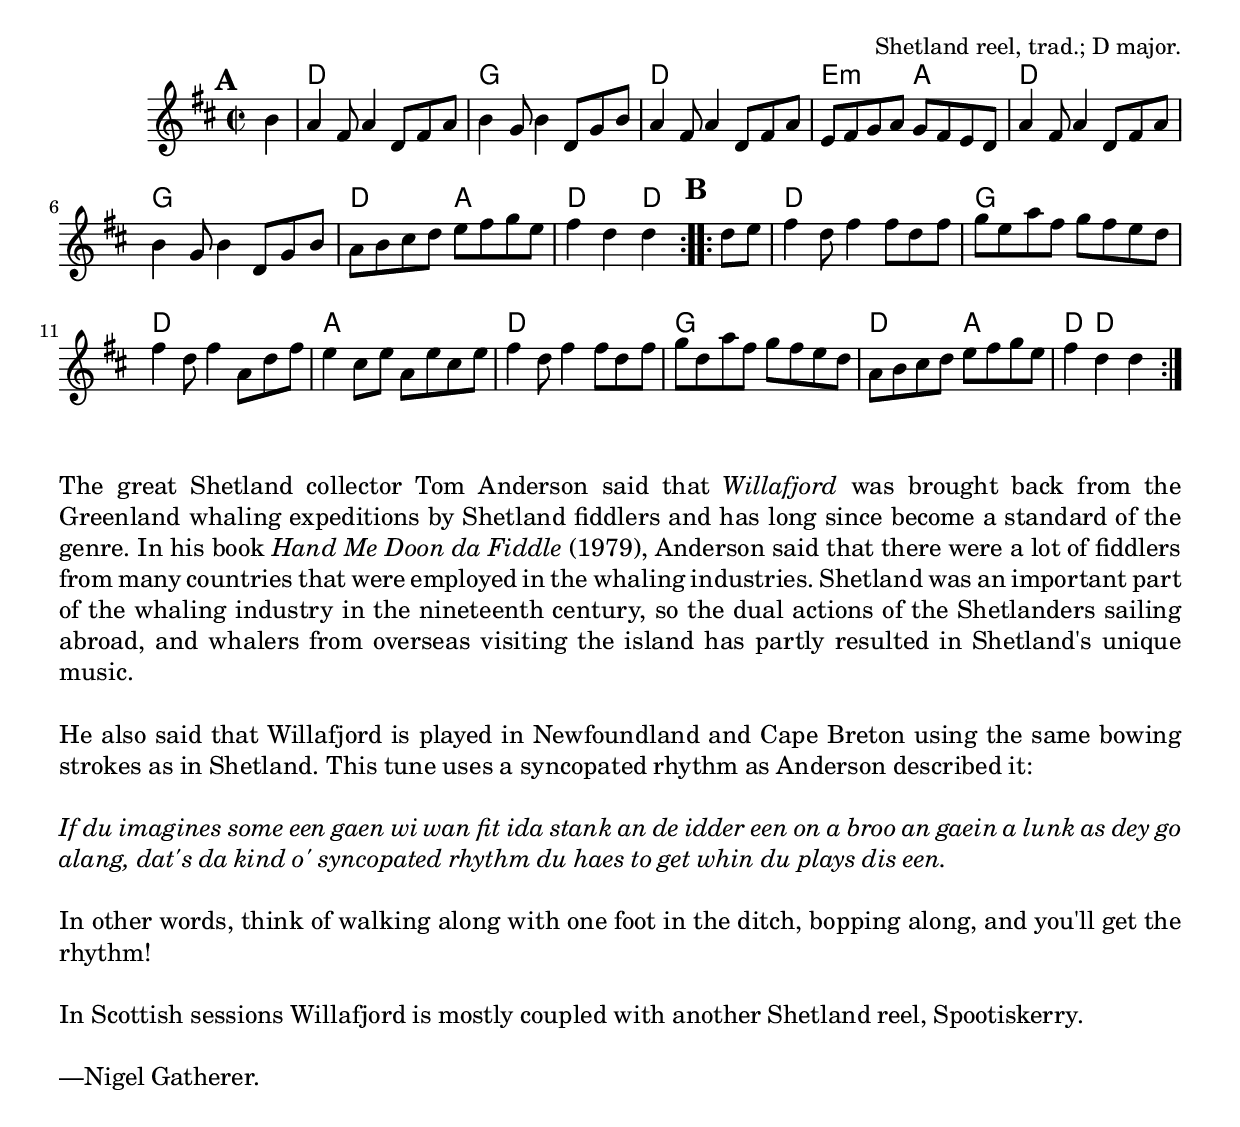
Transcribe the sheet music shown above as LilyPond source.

\version "2.18.2"
\include "util.ly"

\tocItem \markup "Willafjord"

\score {
  <<
    \relative b' {
      \time 2/2
      \key d \major

      \repeat volta 2 {
        \mark \default
        \partial 4 b4 |
        a4 fis8 a4 d,8 fis a |
        b4 g8 b4 d,8 g b |
        a4 fis8 a4 d,8 fis a |
        e fis g a g fis e d |

        a'4 fis8 a4 d,8 fis a |
        b4 g8 b4 d,8 g b |
        a8 b cis d e fis g e |
        fis4 d d
      }

      \repeat volta 2 {
        \mark \default
        d8 e |
        fis4 d8 fis4 fis8 d fis |
        g8 e a fis g fis e d |
        fis4 d8 fis4 a,8 d fis |
        e4 cis8 e a, e' cis e |

        fis4 d8 fis4 fis8 d fis |
        g d a' fis g fis e d |
        a b cis d e fis g e |
        fis4 d d
      }
    }

    \new ChordNames {
      \chordmode {
        \time 2/2

        \repeat volta 2 {
          \partial 4 s4
          d1 | g1 | d1 | e2:m a2 |
          d1 | g1 | d2 a2 | d2 d4
        }

        \repeat volta 2 {
          s4 |
          d1 | g1 | d1 | a1 |
          d1 | g1 | d2 a2 | d4 d2
        }
      }
    }
  >>

  \header {
    title = "Willafjord"
    opus = "Shetland reel, trad.; D major."
  }
}

\markuplist {
  \paragraph {
    The great Shetland collector Tom Anderson said that \italic Willafjord
    was brought back from the Greenland whaling expeditions by Shetland
    fiddlers and has long since become a standard of the genre. In his book
    \italic {Hand Me Doon da Fiddle} (1979), Anderson said that there were
    a lot of fiddlers from many countries that were employed in the whaling
    industries. Shetland was an important part of the whaling industry in
    the nineteenth century, so the dual actions of the Shetlanders sailing
    abroad, and whalers from overseas visiting the island has partly
    resulted in Shetland's unique music.
  }
  \paragraph {
    He also said that Willafjord is played in Newfoundland and Cape Breton
    using the same bowing strokes as in Shetland. This tune uses a syncopated
    rhythm as Anderson described it:
  }
  \paragraph {
    \italic {If du imagines some een gaen wi wan fit ida stank an de idder een on a
    broo an gaein a lunk as dey go alang, dat's da kind o' syncopated rhythm
    du haes to get whin du plays dis een.}

  }
  \paragraph {
    In other words, think of walking along with one foot in the ditch,
    bopping along, and you'll get the rhythm!
  }
  \paragraph {
    In Scottish sessions Willafjord is mostly coupled with another Shetland reel, Spootiskerry.
  }
  \paragraph {
    —Nigel Gatherer.
  }
}